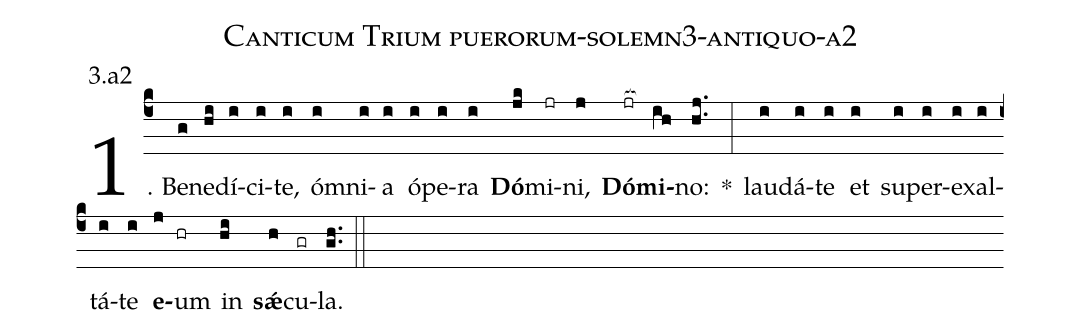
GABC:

name: Canticum Trium puerorum-solemn3-antiquo-a2;
annotation: 3.a2;
%%
(c4)1. Be(g)ne(hi)dí(i)ci(i)te,(i) óm(i)ni(i)a(i) ó(i)pe(i)ra(i) <b>Dó</b>(jk)mi(jr)ni,(j) <b>Dó</b>(jr[ocb:1{])<b>mi</b>(ih[ocb:0}])no:(hj..) *(:) lau(i)dá(i)te(i) et(i) su(i)per(i)ex(i)al(i)tá(i)te(i) <b>e</b>(j)um(hr) in(hi) <b>sǽ</b>(h)cu(gr)la.(gh..) (::)
